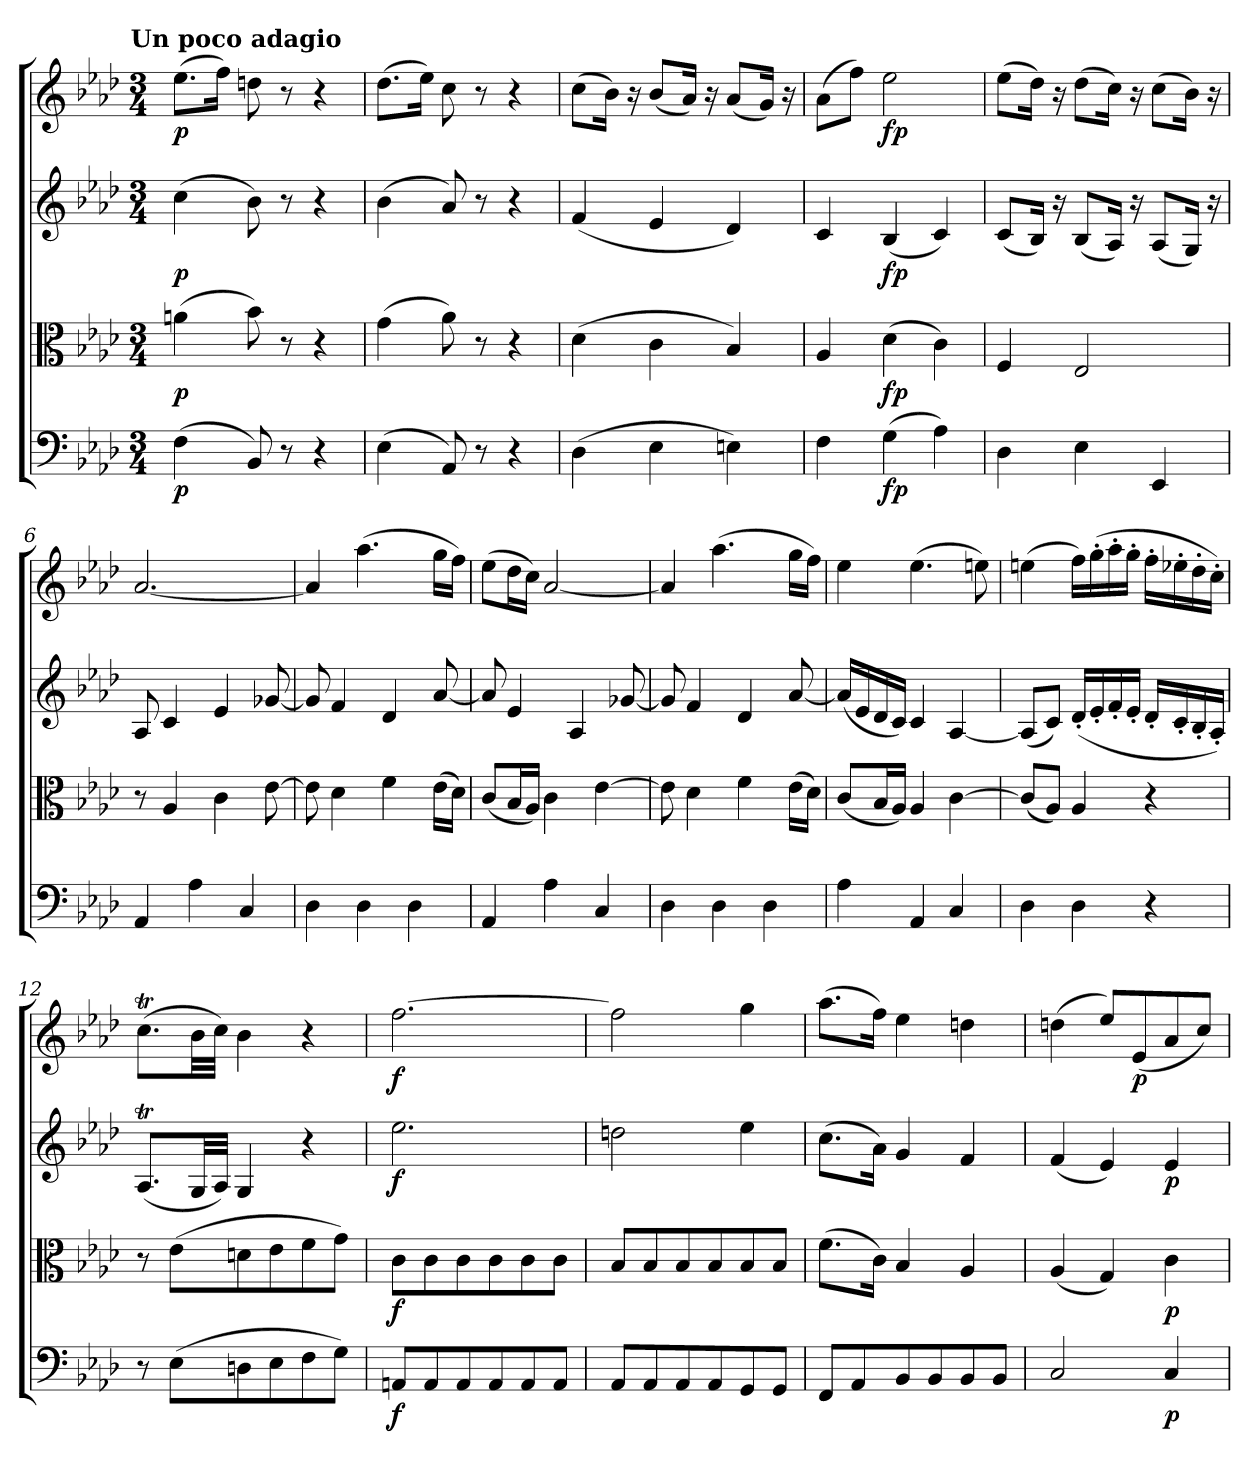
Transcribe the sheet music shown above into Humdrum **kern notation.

**kern	**dynam	**kern	**dynam	**kern	**dynam	**kern	**dynam
*part4	*part4	*part3	*part3	*part2	*part2	*part1	*part1
*staff4	*staff4	*staff3	*staff3	*staff2	*staff2	*staff1	*staff1
*clefF4	*	*clefC3	*	*clefG2	*	*clefG2	*
*k[b-e-a-d-]	*	*k[b-e-a-d-]	*	*k[b-e-a-d-]	*	*k[b-e-a-d-]	*
*A-:	*	*A-:	*	*A-:	*	*A-:	*
!!LO:TX:omd:t=Un poco adagio
*M3/4	*	*M3/4	*	*M3/4	*	*M3/4	*
*MM56	*	*MM56	*	*MM56	*	*MM56	*
=	=	=	=	=	=	=	=
(4F\	p	(4an\	p	(4cc\	p	(8.ee-\L	p
.	.	.	.	.	.	16ff\Jk)	.
8BB-/)	.	8b-\)	.	8b-\)	.	8ddn\	.
8r	.	8r	.	8r	.	8r	.
4r	.	4r	.	4r	.	4r	.
=2	=2	=2	=2	=2	=2	=2	=2
(4E-\	.	(4g\	.	(4b-\	.	(8.dd-\L	.
.	.	.	.	.	.	16ee-\Jk)	.
8AA-/)	.	8a-\)	.	8a-/)	.	8cc\	.
8r	.	8r	.	8r	.	8r	.
4r	.	4r	.	4r	.	4r	.
=3	=3	=3	=3	=3	=3	=3	=3
(4D-\	.	(4d-\	.	(4f/	.	(8cc\L	.
.	.	.	.	.	.	16b-\Jk)	.
.	.	.	.	.	.	16r	.
4E-\	.	4c\	.	4e-/	.	(8b-/L	.
.	.	.	.	.	.	16a-/Jk)	.
.	.	.	.	.	.	16r	.
4En\)	.	4B-/)	.	4d-/)	.	(8a-/L	.
.	.	.	.	.	.	16g/Jk)	.
.	.	.	.	.	.	16r	.
=4	=4	=4	=4	=4	=4	=4	=4
4F\	.	4A-/	.	4c/	.	(8a-\L	.
.	.	.	.	.	.	8ff\J)	.
(4G\	fp	(4d-\	fp	(4B-/	fp	2ee-\	fp
4A-\)	.	4c\)	.	4c/)	.	.	.
=5	=5	=5	=5	=5	=5	=5	=5
4D-\	.	4F/	.	(8c/L	.	(8ee-\L	.
.	.	.	.	16B-/Jk)	.	16dd-\Jk)	.
.	.	.	.	16r	.	16r	.
4E-\	.	2E-/	.	(8B-/L	.	(8dd-\L	.
.	.	.	.	16A-/Jk)	.	16cc\Jk)	.
.	.	.	.	16r	.	16r	.
4EE-/	.	.	.	(8A-/L	.	(8cc\L	.
.	.	.	.	16G/Jk)	.	16b-\Jk)	.
.	.	.	.	16r	.	16r	.
=6	=6	=6	=6	=6	=6	=6	=6
4AA-/	.	8r	.	8A-/	.	[2.a-/	.
.	.	4A-/	.	4c/	.	.	.
4A-\	.	.	.	.	.	.	.
.	.	4c\	.	4e-/	.	.	.
4C/	.	.	.	.	.	.	.
.	.	[8e-\	.	[8g-X/	.	.	.
=7	=7	=7	=7	=7	=7	=7	=7
4D-\	.	8e-\]	.	8g-/]	.	4a-/]	.
.	.	4d-\	.	4f/	.	.	.
4D-\	.	.	.	.	.	(4.aa-\	.
.	.	4f\	.	4d-/	.	.	.
4D-\	.	.	.	.	.	.	.
.	.	(16e-\LL	.	[8a-/	.	16gg\LL	.
.	.	16d-\JJ)	.	.	.	16ff\JJ)	.
=8	=8	=8	=8	=8	=8	=8	=8
4AA-/	.	(8c/L	.	8a-/]	.	(8ee-\L	.
.	.	16B-/L	.	4e-/	.	16dd-\L	.
.	.	16A-/JJ)	.	.	.	16cc\JJ)	.
4A-\	.	4c\	.	.	.	[2a-/	.
.	.	.	.	4A-/	.	.	.
4C/	.	[4e-\	.	.	.	.	.
.	.	.	.	[8g-X/	.	.	.
=9	=9	=9	=9	=9	=9	=9	=9
4D-\	.	8e-\]	.	8g-/]	.	4a-/]	.
.	.	4d-\	.	4f/	.	.	.
4D-\	.	.	.	.	.	(4.aa-\	.
.	.	4f\	.	4d-/	.	.	.
4D-\	.	.	.	.	.	.	.
.	.	(16e-\LL	.	[8a-/	.	16gg\LL	.
.	.	16d-\JJ)	.	.	.	16ff\JJ)	.
=10	=10	=10	=10	=10	=10	=10	=10
4A-\	.	(8c/L	.	(16a-/LL]	.	4ee-\	.
.	.	.	.	16e-/	.	.	.
.	.	16B-/L	.	16d-/	.	.	.
.	.	16A-/JJ)	.	16c/JJ)	.	.	.
4AA-/	.	4A-/	.	4c/	.	(4.ee-\	.
4C/	.	[4c\	.	[4A-/	.	.	.
.	.	.	.	.	.	8een\)	.
=11	=11	=11	=11	=11	=11	=11	=11
4D-\	.	(8c/L]	.	(8A-/L]	.	(4een\	.
.	.	8A-/J)	.	8c/J)	.	.	.
4D-\	.	4A-/	.	(16d-'/LL	.	16ff\LL)	.
.	.	.	.	16e-'/	.	(16gg'\	.
.	.	.	.	16f'/	.	16aa-'\	.
.	.	.	.	16e-'/JJ	.	16gg'\JJ	.
4r	.	4r	.	16d-'/LL	.	16ff'\LL	.
.	.	.	.	16c'/	.	16ee-X'\	.
.	.	.	.	16B-'/	.	16dd-'\	.
.	.	.	.	16A-'/JJ)	.	16cc'\JJ)	.
=12	=12	=12	=12	=12	=12	=12	=12
8r	.	8r	.	(8.A-T/L	.	(8.cct\L	.
(8E-\L	.	(8e-\L	.	.	.	.	.
.	.	.	.	32G/LL	.	32b-\LL	.
.	.	.	.	32A-/JJJ)	.	32cc\JJJ)	.
8Dn\	.	8dn\	.	4G/	.	4b-\	.
8E-\	.	8e-\	.	.	.	.	.
8F\	.	8f\	.	4r	.	4r	.
8G\J)	.	8g\J)	.	.	.	.	.
=13	=13	=13	=13	=13	=13	=13	=13
8AAn/L	f	8c\L	f	2.ee-\	f	[2.ff\	f
8AA/	.	8c\	.	.	.	.	.
8AA/	.	8c\	.	.	.	.	.
8AA/	.	8c\	.	.	.	.	.
8AA/	.	8c\	.	.	.	.	.
8AA/J	.	8c\J	.	.	.	.	.
=14	=14	=14	=14	=14	=14	=14	=14
8AA-/L	.	8B-/L	.	2ddn\	.	2ff\]	.
8AA-/	.	8B-/	.	.	.	.	.
8AA-/	.	8B-/	.	.	.	.	.
8AA-/	.	8B-/	.	.	.	.	.
8GG/	.	8B-/	.	4ee-\	.	4gg\	.
8GG/J	.	8B-/J	.	.	.	.	.
=15	=15	=15	=15	=15	=15	=15	=15
8FF/L	.	(8.f\L	.	(8.cc\L	.	(8.aa-\L	.
8AA-/	.	.	.	.	.	.	.
.	.	16c\Jk)	.	16a-\Jk)	.	16ff\Jk)	.
8BB-/	.	4B-/	.	4g/	.	4ee-\	.
8BB-/	.	.	.	.	.	.	.
8BB-/	.	4A-/	.	4f/	.	4ddn\	.
8BB-/J	.	.	.	.	.	.	.
=16	=16	=16	=16	=16	=16	=16	=16
2C/	.	(4A-/	.	(4f/	.	(4ddn\	.
.	.	4G/)	.	4e-/)	.	8ee-/L)	.
.	.	.	.	.	.	(8e-/	p
4C/	p	4c\	p	4e-/	p	8a-/	.
.	.	.	.	.	.	8cc/J)	.
=	=	=	=	=	=	=	=
*-	*-	*-	*-	*-	*-	*-	*-
